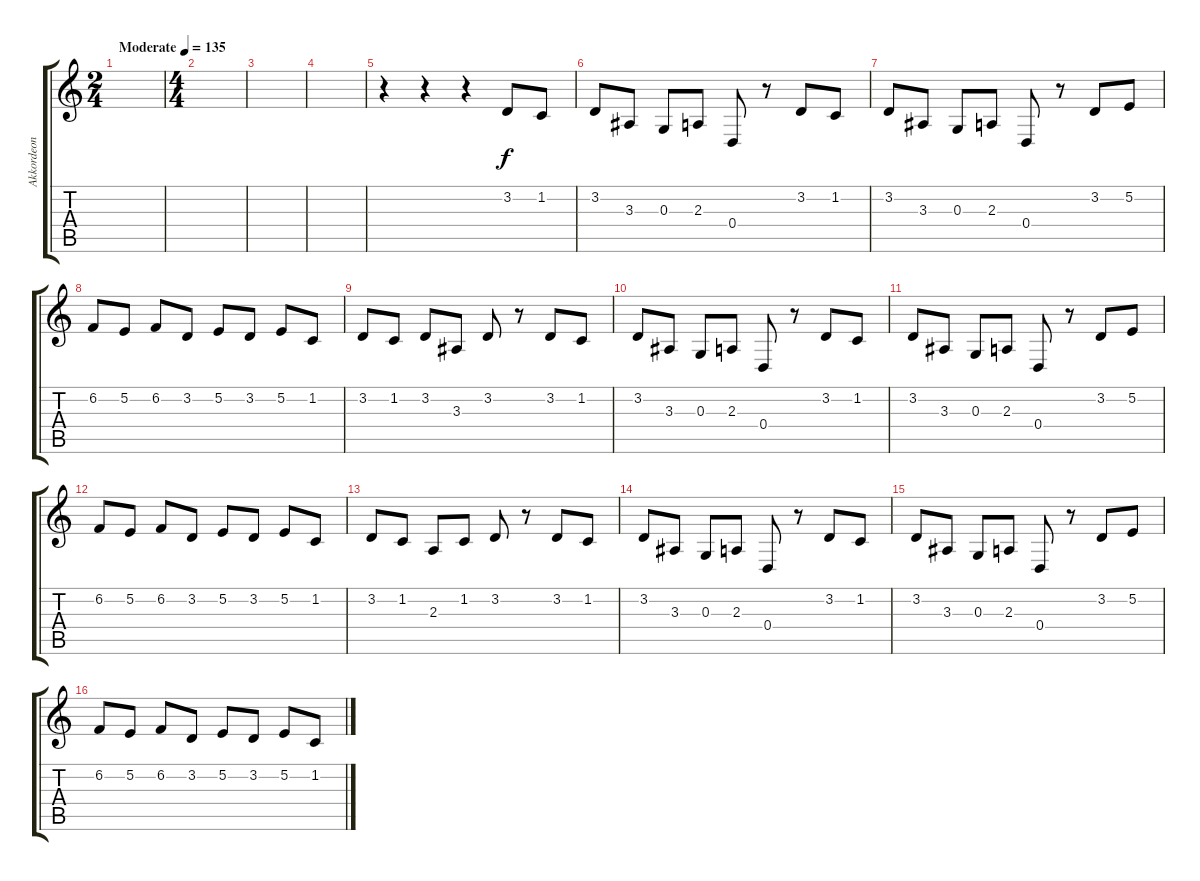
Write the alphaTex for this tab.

\track ("Akkordeon" "Akkordeon") {instrument accordion}
\staff {score tabs}
\tuning (E4 B3 G3 D3 A2 E2) {hide}
\ts (2 4)
\tempo (135 "Moderate")
\clef g2
\ks c
|
\ts (4 4)
|
|
|
r.4 r.4 r.4 3.2.8 1.2.8 |
3.2.8 3.3.8 0.3.8 2.3.8 0.4.8 r.8 3.2.8 1.2.8 |
3.2.8 3.3.8 0.3.8 2.3.8 0.4.8 r.8 3.2.8 5.2.8 |
6.2.8 5.2.8 6.2.8 3.2.8 5.2.8 3.2.8 5.2.8 1.2.8 |
3.2.8 1.2.8 3.2.8 3.3.8 3.2.8 r.8 3.2.8 1.2.8 |
3.2.8 3.3.8 0.3.8 2.3.8 0.4.8 r.8 3.2.8 1.2.8 |
3.2.8 3.3.8 0.3.8 2.3.8 0.4.8 r.8 3.2.8 5.2.8 |
6.2.8 5.2.8 6.2.8 3.2.8 5.2.8 3.2.8 5.2.8 1.2.8 |
3.2.8 1.2.8 2.3.8 1.2.8 3.2.8 r.8 3.2.8 1.2.8 |
3.2.8 3.3.8 0.3.8 2.3.8 0.4.8 r.8 3.2.8 1.2.8 |
3.2.8 3.3.8 0.3.8 2.3.8 0.4.8 r.8 3.2.8 5.2.8 |
6.2.8 5.2.8 6.2.8 3.2.8 5.2.8 3.2.8 5.2.8 1.2.8
